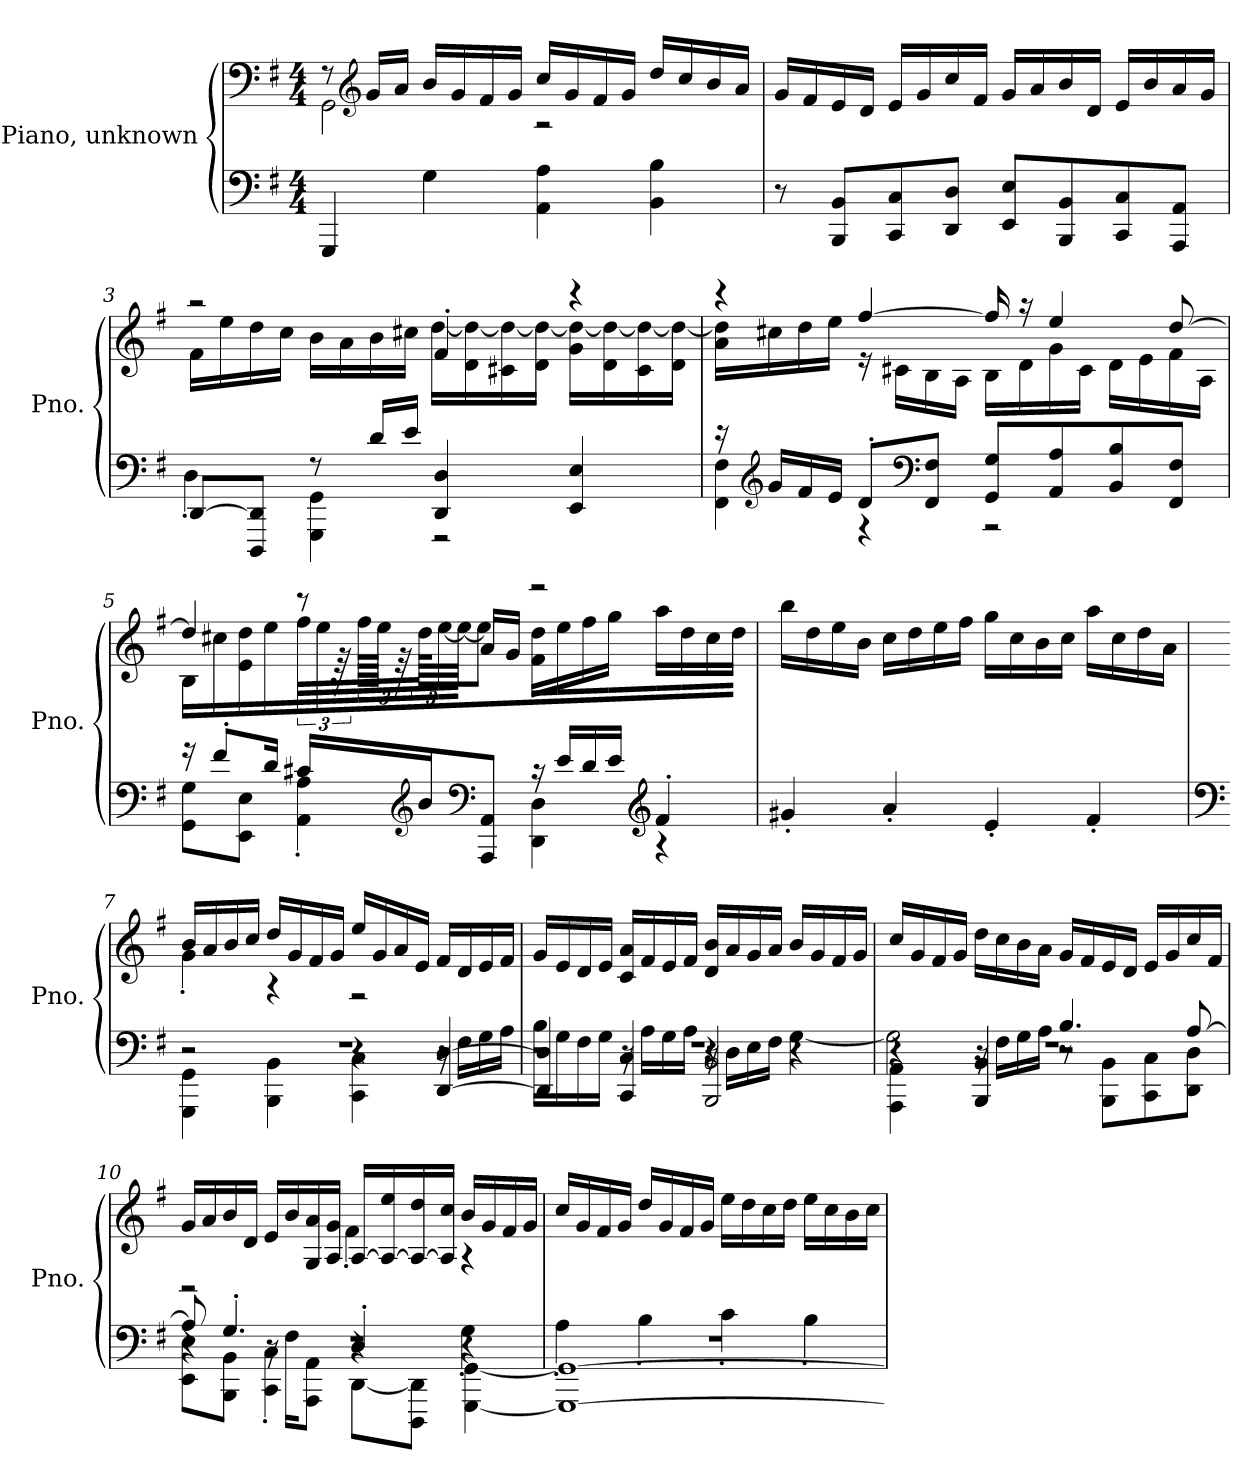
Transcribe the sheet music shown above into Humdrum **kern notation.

**kern	**kern
*part1	*part1
*staff2	*staff1
*I"Piano, unknown	*
*I'Pno.	*
*clefF4	*clefF4
*k[f#]	*k[f#]
*M4/4	*M4/4
*MM120	*MM120
=1	=1
*	*^
4GGG/	8r	2GG\
*	*clefG2	*
.	16g/LL	.
.	16a/JJ	.
4G\	16b/LL	.
.	16g/	.
.	16f#/	.
.	16g/JJ	.
4AA\ 4A\	16cc/LL	2r
.	16g/	.
.	16f#/	.
.	16g/JJ	.
4BB\ 4B\	16dd/LL	.
.	16cc/	.
.	16b/	.
.	16a/JJ	.
*	*v	*v
=2	=2
8r	16g/LL
.	16f#/
8BBB/ 8BB/L	16e/
.	16d/JJ
8CC/ 8C/	16e/LL
.	16g/
8DD/ 8D/J	16cc/
.	16f#/JJ
8EE/ 8E/L	16g/LL
.	16a/
8BBB/ 8BB/	16b/
.	16d/JJ
8CC/ 8C/	16e/LL
.	16b/
8AAA/ 8AA/J	16a/
.	16g/JJ
!!LO:LB:g=z
=3	=3
*^	*^
[8DD/L	4D'\	2r	16f#\LL
.	.	.	16ee\
8DDD/ 8DD/]J	.	.	16dd\
.	.	.	16cc\JJ
8r	4GGG\ 4GG\	.	16b\LL
.	.	.	16a\
16d/LL	.	.	16b\
16e/JJ	.	.	16cc#X\JJ
4DD/ 4D/	2r	4f#'/	[16dd\LL
.	.	.	16d\ 16dd\_
.	.	.	16c#X\ 16dd\_
.	.	.	16d\ 16dd\_JJ
4EE/ 4E/	.	4r	16g\ 16dd\_LL
.	.	.	16d\ 16dd\_
.	.	.	16c#\ 16dd\_
.	.	.	16d\ 16dd\_JJ
=4	=4	=4	=4
16r	4FF#\ 4F#\	4r	16a\ 16dd\]LL
*clefG2	*	*	*
16g/LL	.	.	16cc#X\
16f#/	.	.	16dd\
16e/JJ	.	.	16ee\JJ
8d'/L	4r	[4ff#/	16r
.	.	.	16c#X\LL
*clefF4	*	*	*
8FF#/ 8F#/J	.	.	16B\
.	.	.	16A\JJ
8GG/ 8G/L	2r	16ff#/]	16B\LL
.	.	16r	16d\
8AA/ 8A/	.	4ee/	16g\
.	.	.	16c#\JJ
8BB/ 8B/	.	.	16d\LL
.	.	.	16e\
8FF#/ 8F#/J	.	[8dd/	16f#\
.	.	.	16A\JJ
!!LO:LB:g=z	!!
=5	=5	=5	=5
16r	8GG\ 8G\L	4dd/]	16B\LL
8f#'/L	.	.	16cc#X\
.	8EE\ 8E\J	.	16e\ 16dd\
16d/Jk	.	.	16ee\
16c#X/LL	4AA\' 4A\'	8r	96ff#\LL
.	.	.	96ee\JJJJ
.	.	.	96r
.	.	.	96ff#\LLLL
.	.	.	96ee\JJJJ
.	.	.	96r
*clefG2	*	*	*
*	*	*	*Xbrackettup
16b/J	.	.	96dd\KLLL
.	.	.	[48ee\
.	.	.	32ee\JJ_
*clefF4	*	*	*
8AAA/ 8AA/J	.	16a/LL	8ee\J]
.	.	16g/JJ	.
16r	4DD\ 4D\	2r	16f#\ 16dd\LL
16e/LL	.	.	16ee\
16d/	.	.	16ff#\
16e/JJ	.	.	16gg\JJ
*clefG2	*	*	*
4f#'/	4r	.	16aa\LL
.	.	.	16dd\
.	.	.	16cc#\
.	.	.	16dd\JJ
*v	*v	*	*
*	*v	*v
=6	=6
4g#X'/	16bb\LL
.	16dd\
.	16ee\
.	16b\JJ
4a'/	16cc\LL
.	16dd\
.	16ee\
.	16ff#\JJ
4e'/	16gg\LL
.	16cc\
.	16b\
.	16cc\JJ
4f#'/	16aa\LL
.	16cc\
.	16dd\
.	16a\JJ
!!LO:LB:g=z
=7	=7
*clefF4	*
*^	*^
*	*^	*	*
1r	4GGG\ 4GG\	2r	16b/LL	4g'\
.	.	.	16a/	.
.	.	.	16b/	.
.	.	.	16cc/JJ	.
.	4BBB\ 4BB\	.	16dd/LL	4r
.	.	.	16g/	.
.	.	.	16f#/	.
.	.	.	16g/JJ	.
.	4CC\ 4C\	4r	16ee/LL	2r
.	.	.	16g/	.
.	.	.	16a/	.
.	.	.	16e/JJ	.
.	16r	[4DD/ [4D/	16f#/LL	.
.	16F#\LL	.	16d/	.
.	16G\	.	16e/	.
.	16A\JJ	.	16f#/JJ	.
*	*	*	*v	*v
=8	=8	=8	=8
*	*	*^	*
1r	16B\LL	4DD/] 4D/]	2r	16g/LL
.	16G\	.	.	16e/
.	16F#\	.	.	16d/
.	16G\JJ	.	.	16e/JJ
.	16r	4CC/ 4C/	.	16c/ 16a/LL
.	16A\LL	.	.	16f#/
.	16G\	.	.	16e/
.	16A\JJ	.	.	16f#/JJ
.	16r	2BBB/ 2BB/	4r	16d/ 16b/LL
.	16D\LL	.	.	16a/
.	16E\	.	.	16g/
.	16F#\JJ	.	.	16a/JJ
.	4r	.	[4G\	16b/LL
.	.	.	.	16g/
.	.	.	.	16f#/
.	.	.	.	16g/JJ
!!LO:LB:g=z
=9	=9	=9	=9	=9
1r	4AAA\ 4AA\	4r	2G\]	16cc/LL
.	.	.	.	16g/
.	.	.	.	16f#/
.	.	.	.	16g/JJ
.	16r	4BBB/ 4BB/	.	16dd\LL
.	16F#\LL	.	.	16cc\
.	16G\	.	.	16b\
.	16A\JJ	.	.	16a\JJ
.	8r	4.B/	2r	16g/LL
.	.	.	.	16f#/
.	8BBB\ 8BB\L	.	.	16e/
.	.	.	.	16d/JJ
.	8CC\ 8C\	.	.	16e/LL
.	.	.	.	16g/
.	8DD\ 8D\J	[8A/	.	16cc/
.	.	.	.	16f#/JJ
=10	=10	=10	=10	=10
*	*	*	*	*^
1r	8EE\ 8E\L	8A/]	4r	16g/LL	2r
.	.	.	.	16a/	.
.	8BBB\ 8BB\J	4.G'/	.	16b/	.
.	.	.	.	16d/JJ	.
.	16r	.	4CC\' 4C\'	16e/LL	.
.	16F#\KL	.	.	16b/	.
.	8AAA\ 8AA\J	.	.	16G/ 16a/	.
.	.	.	.	16A/ 16g/JJ	.
.	[8DD\L	4D'/	4r	[16A/LL	4f#'\
.	.	.	.	16A/_ 16ee/	.
.	8DDD\ 8DD\]J	.	.	16A/_ 16dd/	.
.	.	.	.	16A/] 16cc/JJ	.
.	4G'\	4r	[4GGG\ [4GG\	16b/LL	4r
.	.	.	.	16g/	.
.	.	.	.	16f#/	.
.	.	.	.	16g/JJ	.
*	*	*v	*v	*	*
*	*	*	*v	*v
!!LO:LB:g=z
=11	=11	=11	=11
1r	4A'\	1GGG_ 1GG_	16cc/LL
.	.	.	16g/
.	.	.	16f#/
.	.	.	16g/JJ
.	4B'\	.	16dd/LL
.	.	.	16g/
.	.	.	16f#/
.	.	.	16g/JJ
.	4c'\	.	16ee\LL
.	.	.	16dd\
.	.	.	16cc\
.	.	.	16dd\JJ
.	4B'\	.	16ee\LL
.	.	.	16cc\
.	.	.	16b\
.	.	.	16cc\JJ
*v	*v	*v	*
=	=
*-	*-
